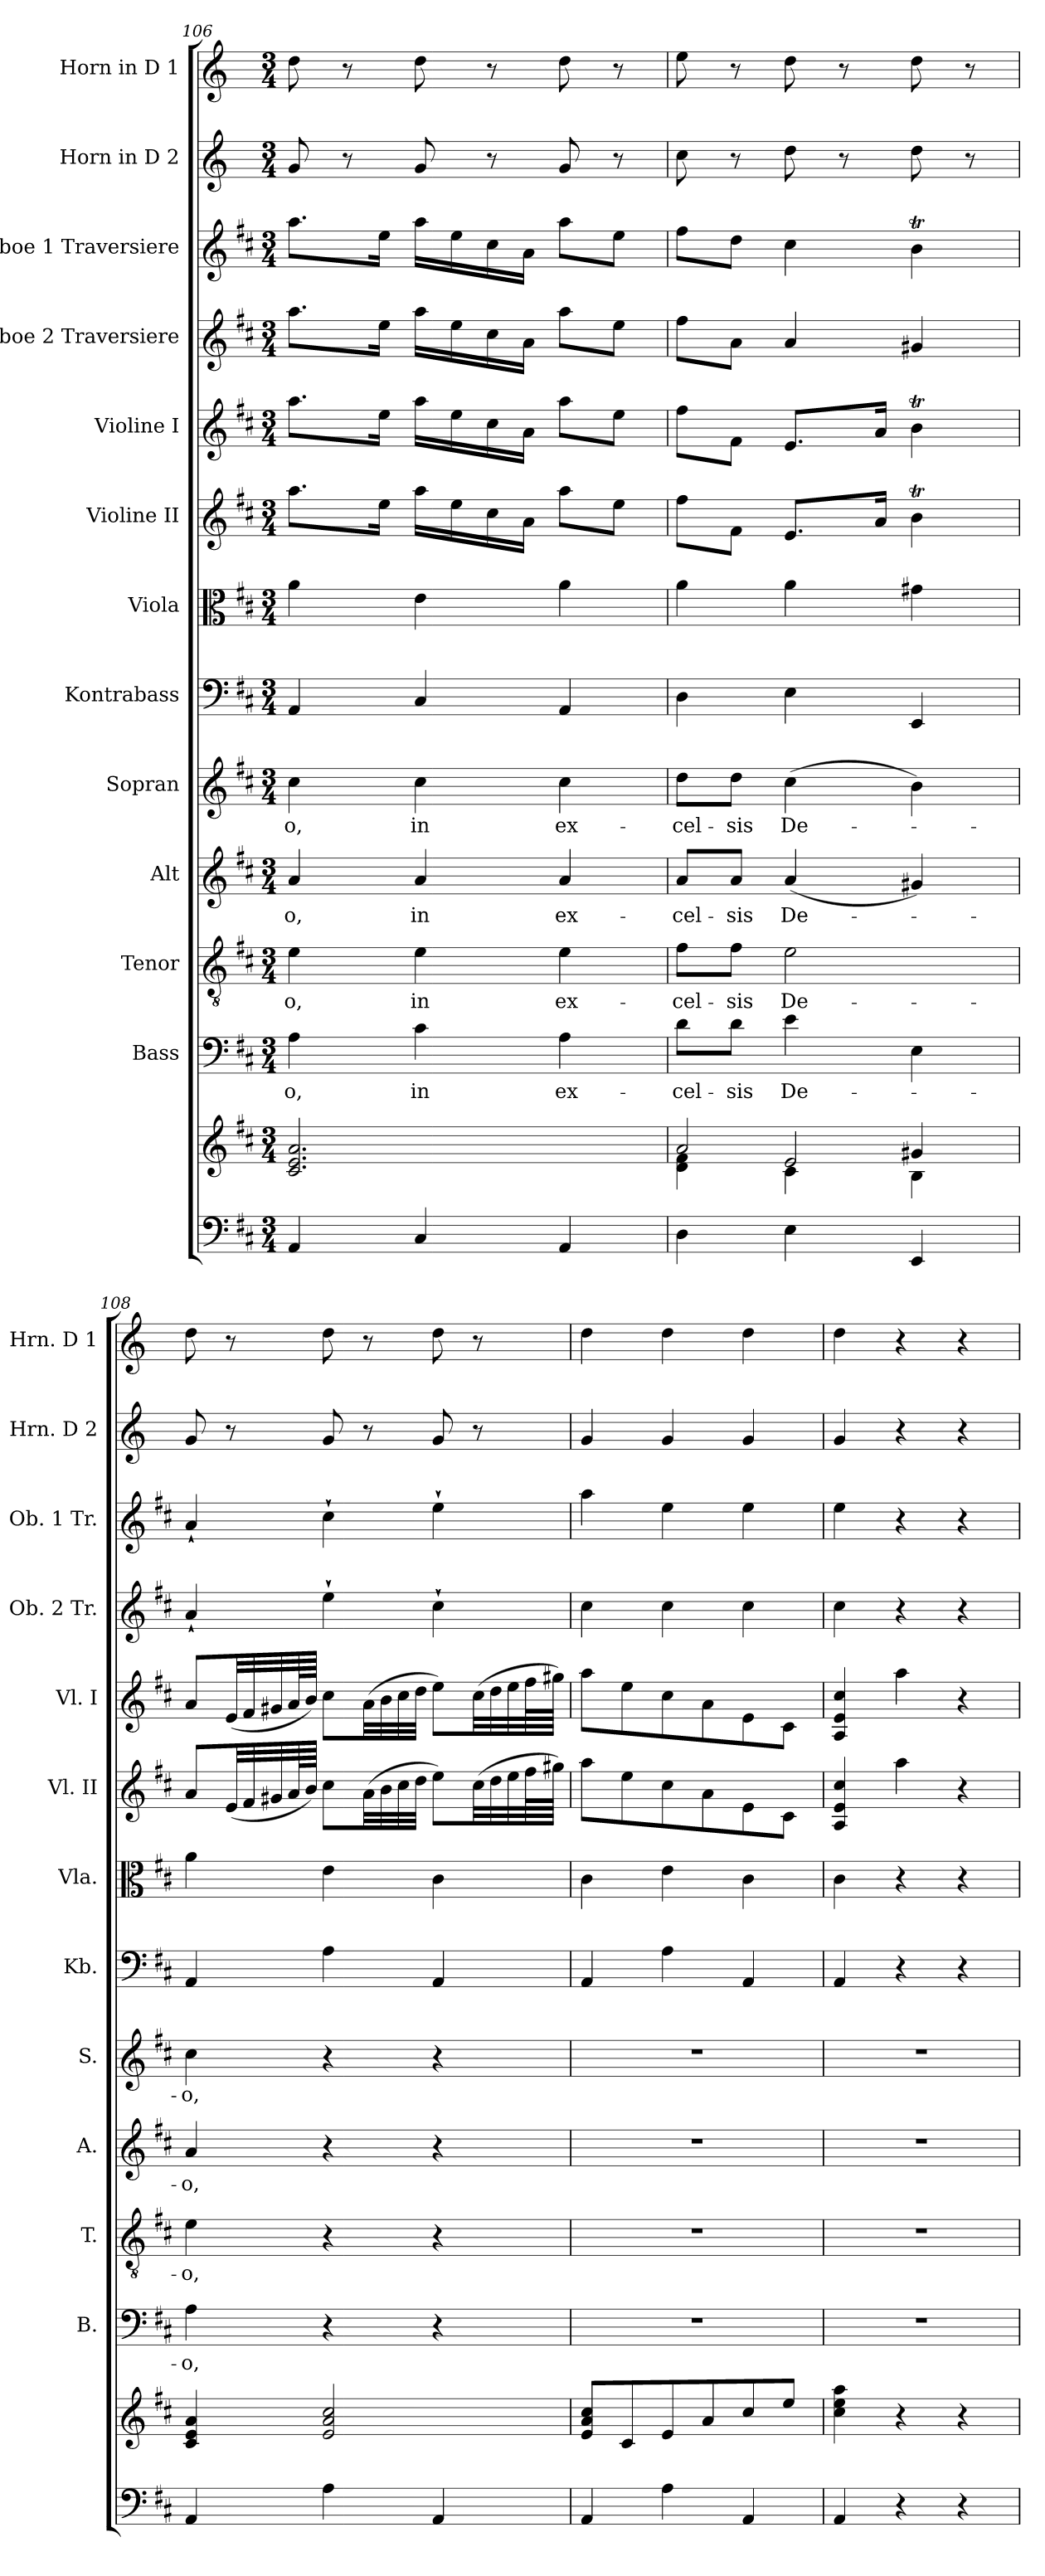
**kern	**kern	**kern	**text	**kern	**text	**kern	**text	**kern	**text	**kern	**kern	**kern	**kern	**kern	**kern	**kern	**kern
*part13	*part13	*part12	*part12	*part11	*part11	*part10	*part10	*part9	*part9	*part8	*part7	*part6	*part5	*part4	*part3	*part2	*part1
*staff14	*staff13	*staff12	*staff12	*staff11	*staff11	*staff10	*staff10	*staff9	*staff9	*staff8	*staff7	*staff6	*staff5	*staff4	*staff3	*staff2	*staff1
*	*	*I"Bass	*	*I"Tenor	*	*I"Alt	*	*I"Sopran	*	*I"Kontrabass	*I"Viola	*I"Violine II	*I"Violine I	*I"Oboe 2 Traversiere	*I"Oboe 1 Traversiere	*I"Horn in D 2	*I"Horn in D 1
*	*	*I'B.	*	*I'T.	*	*I'A.	*	*I'S.	*	*I'Kb.	*I'Vla.	*I'Vl. II	*I'Vl. I	*I'Ob. 2 Tr.	*I'Ob. 1 Tr.	*I'Hrn. D 2	*I'Hrn. D 1
*clefF4	*clefG2	*clefF4	*	*clefGv2	*	*clefG2	*	*clefG2	*	*clefF4	*clefC3	*clefG2	*clefG2	*clefG2	*clefG2	*clefG2	*clefG2
*	*	*	*	*	*	*	*	*	*	*ITrd7c12	*	*	*	*	*	*ITrd6c10	*ITrd6c10
*k[f#c#]	*k[f#c#]	*k[f#c#]	*	*k[f#c#]	*	*k[f#c#]	*	*k[f#c#]	*	*k[f#c#]	*k[f#c#]	*k[f#c#]	*k[f#c#]	*k[f#c#]	*k[f#c#]	*k[f#c#]	*k[f#c#]
*D:	*D:	*D:	*	*D:	*	*D:	*	*D:	*	*D:	*D:	*D:	*D:	*D:	*D:	*D:	*D:
*M3/4	*M3/4	*M3/4	*	*M3/4	*	*M3/4	*	*M3/4	*	*M3/4	*M3/4	*M3/4	*M3/4	*M3/4	*M3/4	*M3/4	*M3/4
=106	=106	=106	=106	=106	=106	=106	=106	=106	=106	=106	=106	=106	=106	=106	=106	=106	=106
!	!	!	!LO:LY:b	!	!LO:LY:b	!	!LO:LY:b	!	!LO:LY:b	!	!	!	!	!	!	!	!
4AA/	2.c#/ 2.e/ 2.a/	4A\	-o,	4e\	-o,	4a/	-o,	4cc#\	-o,	4AAA/	4a\	8.aa\L	8.aa\L	8.aa\L	8.aa\L	8A/	8e\
.	.	.	.	.	.	.	.	.	.	.	.	.	.	.	.	8r	8r
.	.	.	.	.	.	.	.	.	.	.	.	16ee\Jk	16ee\Jk	16ee\Jk	16ee\Jk	.	.
!	!	!	!LO:LY:b	!	!LO:LY:b	!	!LO:LY:b	!	!LO:LY:b	!	!	!	!	!	!	!	!
4C#/	.	4c#\	in	4e\	in	4a/	in	4cc#\	in	4CC#/	4e\	16aa\LL	16aa\LL	16aa\LL	16aa\LL	8A/	8e\
.	.	.	.	.	.	.	.	.	.	.	.	16ee\	16ee\	16ee\	16ee\	.	.
.	.	.	.	.	.	.	.	.	.	.	.	16cc#\	16cc#\	16cc#\	16cc#\	8r	8r
.	.	.	.	.	.	.	.	.	.	.	.	16a\JJ	16a\JJ	16a\JJ	16a\JJ	.	.
!	!	!	!LO:LY:b	!	!LO:LY:b	!	!LO:LY:b	!	!LO:LY:b	!	!	!	!	!	!	!	!
4AA/	.	4A\	ex-	4e\	ex-	4a/	ex-	4cc#\	ex-	4AAA/	4a\	8aa\L	8aa\L	8aa\L	8aa\L	8A/	8e\
.	.	.	.	.	.	.	.	.	.	.	.	8ee\J	8ee\J	8ee\J	8ee\J	8r	8r
!!LO:PB:g=z
=107	=107	=107	=107	=107	=107	=107	=107	=107	=107	=107	=107	=107	=107	=107	=107	=107	=107
*	*^	*	*	*	*	*	*	*	*	*	*	*	*	*	*	*	*
*	*	*^	*	*	*	*	*	*	*	*	*	*	*	*	*	*	*	*
!	!	!	!	!	!LO:LY:b	!	!LO:LY:b	!	!LO:LY:b	!	!LO:LY:b	!	!	!	!	!	!	!	!
4D\	2a/	4d\ 4f#\	4ryy	8d\L	-cel-	8f#\L	-cel-	8a/L	-cel-	8dd\L	-cel-	4DD\	4a\	8ff#\L	8ff#\L	8ff#\L	8ff#\L	8d\	8f#\
!	!	!	!	!	!LO:LY:b	!	!LO:LY:b	!	!LO:LY:b	!	!LO:LY:b	!	!	!	!	!	!	!	!
.	.	.	.	8d\J	-sis	8f#\J	-sis	8a/J	-sis	8dd\J	-sis	.	.	8f#\J	8f#\J	8a\J	8dd\J	8r	8r
!	!	!	!	!	!LO:LY:b	!	!LO:LY:b	!	!LO:LY:b	!	!LO:LY:b	!	!	!	!	!	!	!	!
4E\	.	4c#\	2e/	4e\	De-	2e\	De-	(<4a/	De-	(>4cc#\	De-	4EE\	4a\	8.e/L	8.e/L	4a/	4cc#\	8e\	8e\
.	.	.	.	.	.	.	.	.	.	.	.	.	.	.	.	.	.	8r	8r
.	.	.	.	.	.	.	.	.	.	.	.	.	.	16a/Jk	16a/Jk	.	.	.	.
4EE/	4g#X/	4B\	.	4E\	.	.	.	4g#X/)	.	4b\)	.	4EEE/	4g#X\	4bT\	4bT\	4g#X/	4bT\	8e\	8e\
.	.	.	.	.	.	.	.	.	.	.	.	.	.	.	.	.	.	8r	8r
*	*v	*v	*v	*	*	*	*	*	*	*	*	*	*	*	*	*	*	*	*
=108	=108	=108	=108	=108	=108	=108	=108	=108	=108	=108	=108	=108	=108	=108	=108	=108	=108
!	!	!	!LO:LY:b	!	!LO:LY:b	!	!LO:LY:b	!	!LO:LY:b	!	!	!	!	!	!	!	!
4AA/	4c#/ 4e/ 4a/	4A\	-o,	4e\	-o,	4a/	-o,	4cc#\	-o,	4AAA/	4a\	8a/L	8a/L	4a`</	4a`</	8A/	8e\
.	.	.	.	.	.	.	.	.	.	.	.	(<32e/LL	(<32e/LL	.	.	8r	8r
.	.	.	.	.	.	.	.	.	.	.	.	32f#/	32f#/	.	.	.	.
.	.	.	.	.	.	.	.	.	.	.	.	32g#X/	32g#X/	.	.	.	.
.	.	.	.	.	.	.	.	.	.	.	.	64a/L	64a/L	.	.	.	.
.	.	.	.	.	.	.	.	.	.	.	.	64b/JJJJ)	64b/JJJJ)	.	.	.	.
4A\	2e/ 2a/ 2cc#/	4r	.	4r	.	4r	.	4r	.	4AA\	4e\	8cc#\L	8cc#\L	4ee`>\	4cc#`>\	8A/	8e\
.	.	.	.	.	.	.	.	.	.	.	.	(>32a\LL	(>32a\LL	.	.	8r	8r
.	.	.	.	.	.	.	.	.	.	.	.	32b\	32b\	.	.	.	.
.	.	.	.	.	.	.	.	.	.	.	.	32cc#\	32cc#\	.	.	.	.
.	.	.	.	.	.	.	.	.	.	.	.	32dd\JJJ	32dd\JJJ	.	.	.	.
4AA/	.	4r	.	4r	.	4r	.	4r	.	4AAA/	4c#\	8ee\L)	8ee\L)	4cc#`>\	4ee`>\	8A/	8e\
.	.	.	.	.	.	.	.	.	.	.	.	(>32cc#\LL	(>32cc#\LL	.	.	8r	8r
.	.	.	.	.	.	.	.	.	.	.	.	32dd\	32dd\	.	.	.	.
.	.	.	.	.	.	.	.	.	.	.	.	32ee\	32ee\	.	.	.	.
.	.	.	.	.	.	.	.	.	.	.	.	64ff#\L	64ff#\L	.	.	.	.
.	.	.	.	.	.	.	.	.	.	.	.	64gg#X\JJJJ)	64gg#X\JJJJ)	.	.	.	.
=109	=109	=109	=109	=109	=109	=109	=109	=109	=109	=109	=109	=109	=109	=109	=109	=109	=109
4AA/	8e/ 8a/ 8cc#/L	2.r	.	2.r	.	2.r	.	2.r	.	4AAA/	4c#\	8aa\L	8aa\L	4cc#\	4aa\	4A/	4e\
.	8c#/	.	.	.	.	.	.	.	.	.	.	8ee\	8ee\	.	.	.	.
4A\	8e/	.	.	.	.	.	.	.	.	4AA\	4e\	8cc#\	8cc#\	4cc#\	4ee\	4A/	4e\
.	8a/	.	.	.	.	.	.	.	.	.	.	8a\	8a\	.	.	.	.
4AA/	8cc#/	.	.	.	.	.	.	.	.	4AAA/	4c#\	8e\	8e\	4cc#\	4ee\	4A/	4e\
.	8ee/J	.	.	.	.	.	.	.	.	.	.	8c#\J	8c#\J	.	.	.	.
=110	=110	=110	=110	=110	=110	=110	=110	=110	=110	=110	=110	=110	=110	=110	=110	=110	=110
4AA/	4cc#\ 4ee\ 4aa\	2.r	.	2.r	.	2.r	.	2.r	.	4AAA/	4c#\	4A/ 4e/ 4cc#/	4A/ 4e/ 4cc#/	4cc#\	4ee\	4A/	4e\
4r	4r	.	.	.	.	.	.	.	.	4r	4r	4aa\	4aa\	4r	4r	4r	4r
4r	4r	.	.	.	.	.	.	.	.	4r	4r	4r	4r	4r	4r	4r	4r
=	=	=	=	=	=	=	=	=	=	=	=	=	=	=	=	=	=
*-	*-	*-	*-	*-	*-	*-	*-	*-	*-	*-	*-	*-	*-	*-	*-	*-	*-
